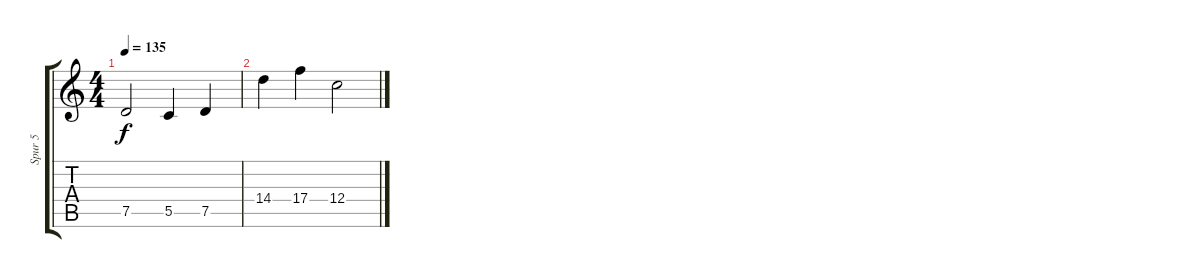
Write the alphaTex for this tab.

\track ("Spur 5" "Spur 5") {instrument acousticguitarsteel}
\staff {score tabs}
\tuning (D4 A3 F3 C3 G2 D2) {hide}
\ts (4 4)
\tempo 135
\clef g2
\ks c
7.5.2{dy f} 5.5.4 7.5.4 |
14.4.4 17.4.4 12.4.2
